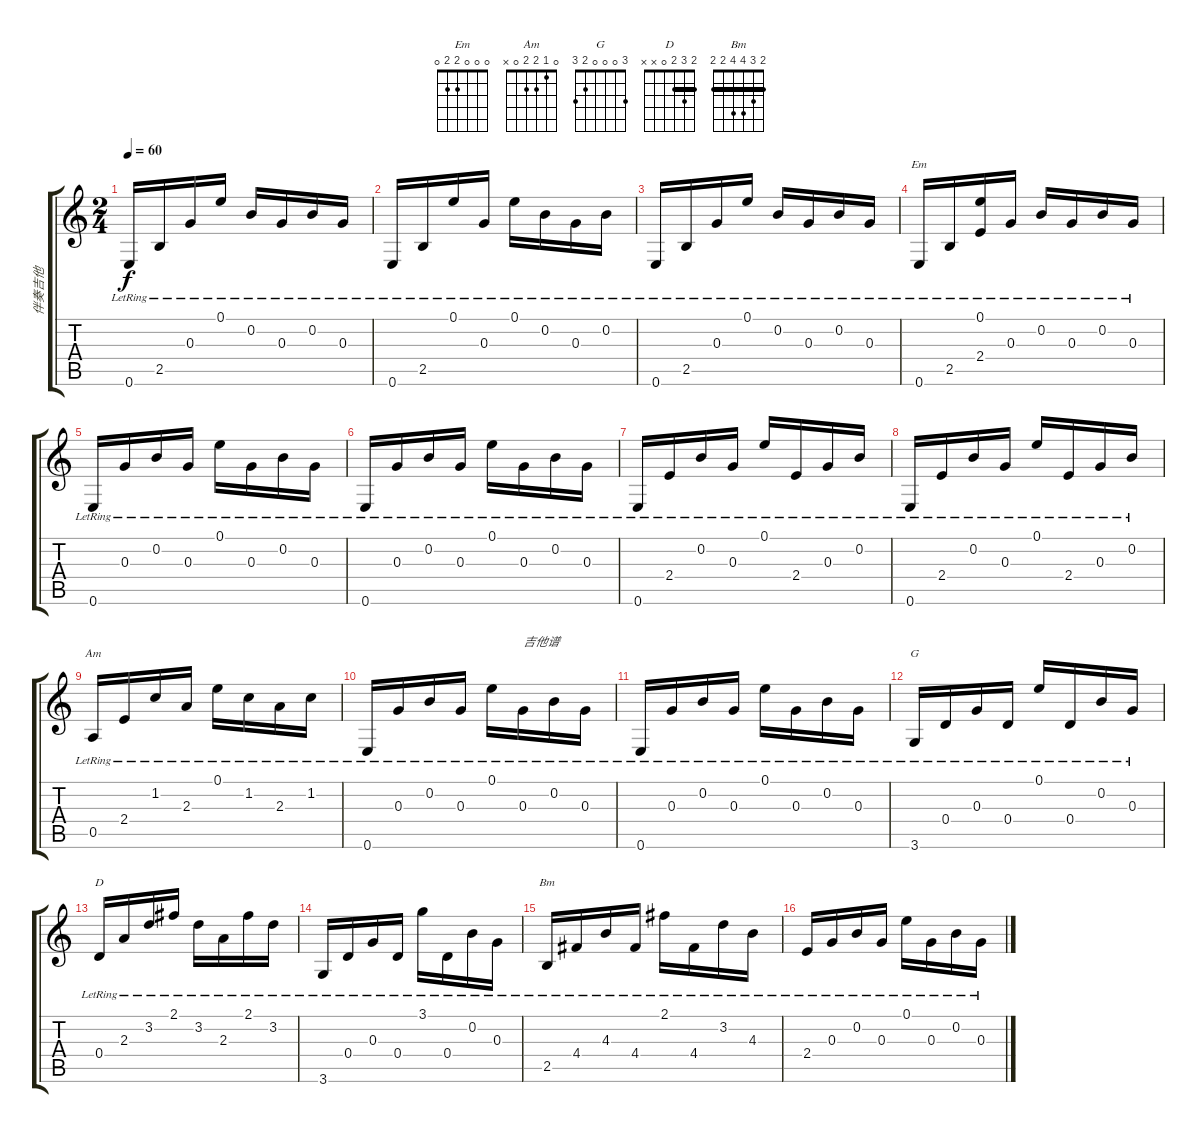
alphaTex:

\track ("伴奏吉他" "伴奏吉他") {instrument acousticguitarsteel}
\staff {score tabs}
\tuning (E4 B3 G3 D3 A2 E2) {hide}
\chord ("Em" 0 0 0 2 2 0)
\chord ("Am" 0 1 2 2 0 x)
\chord ("G" 3 0 0 0 2 3)
\chord ("D" 2 3 2 0 x x) {barre 2}
\chord ("Bm" 2 3 4 4 2 2) {barre 2}
\ts (2 4)
\tempo 60
\clef g2
\ks c
0.6{lr}.16{dy f} 2.5{lr}.16 0.3{lr}.16 0.1{lr}.16 0.2{lr}.16 0.3{lr}.16 0.2{lr}.16 0.3{lr}.16 |
0.6{lr}.16 2.5{lr}.16 0.1{lr}.16 0.3{lr}.16 0.1{lr}.16 0.2{lr}.16 0.3{lr}.16 0.2{lr}.16 |
0.6{lr}.16 2.5{lr}.16 0.3{lr}.16 0.1{lr}.16 0.2{lr}.16 0.3{lr}.16 0.2{lr}.16 0.3{lr}.16 |
0.6{lr}.16{ch "Em"} 2.5{lr}.16 (0.1{lr} 2.4{lr}).16 0.3{lr}.16 0.2{lr}.16 0.3{lr}.16 0.2{lr}.16 0.3{lr}.16 |
0.6{lr}.16 0.3{lr}.16 0.2{lr}.16 0.3{lr}.16 0.1{lr}.16 0.3{lr}.16 0.2{lr}.16 0.3{lr}.16 |
0.6{lr}.16 0.3{lr}.16 0.2{lr}.16 0.3{lr}.16 0.1{lr}.16 0.3{lr}.16 0.2{lr}.16 0.3{lr}.16 |
0.6{lr}.16 2.4{lr}.16 0.2{lr}.16 0.3{lr}.16 0.1{lr}.16 2.4{lr}.16 0.3{lr}.16 0.2{lr}.16 |
0.6{lr}.16 2.4{lr}.16 0.2{lr}.16 0.3{lr}.16 0.1{lr}.16 2.4{lr}.16 0.3{lr}.16 0.2{lr}.16 |
0.5{lr}.16{ch "Am"} 2.4{lr}.16 1.2{lr}.16 2.3{lr}.16 0.1{lr}.16 1.2{lr}.16 2.3{lr}.16 1.2{lr}.16 |
0.6{lr}.16 0.3{lr}.16 0.2{lr}.16 0.3{lr}.16 0.1{lr}.16 0.3{lr}.16{txt "吉他谱"} 0.2{lr}.16 0.3{lr}.16 |
0.6{lr}.16 0.3{lr}.16 0.2{lr}.16 0.3{lr}.16 0.1{lr}.16 0.3{lr}.16 0.2{lr}.16 0.3{lr}.16 |
3.6{lr}.16{ch "G"} 0.4{lr}.16 0.3{lr}.16 0.4{lr}.16 0.1{lr}.16 0.4{lr}.16 0.2{lr}.16 0.3{lr}.16 |
0.4{lr}.16{ch "D"} 2.3{lr}.16 3.2{lr}.16 2.1{lr}.16 3.2{lr}.16 2.3{lr}.16 2.1{lr}.16 3.2{lr}.16 |
3.6{lr}.16 0.4{lr}.16 0.3{lr}.16 0.4{lr}.16 3.1{lr}.16 0.4{lr}.16 0.2{lr}.16 0.3{lr}.16 |
2.5{lr}.16{ch "Bm"} 4.4{lr}.16 4.3{lr}.16 4.4{lr}.16 2.1{lr}.16 4.4{lr}.16 3.2{lr}.16 4.3{lr}.16 |
2.4{lr}.16 0.3{lr}.16 0.2{lr}.16 0.3{lr}.16 0.1{lr}.16 0.3{lr}.16 0.2{lr}.16 0.3{lr}.16
